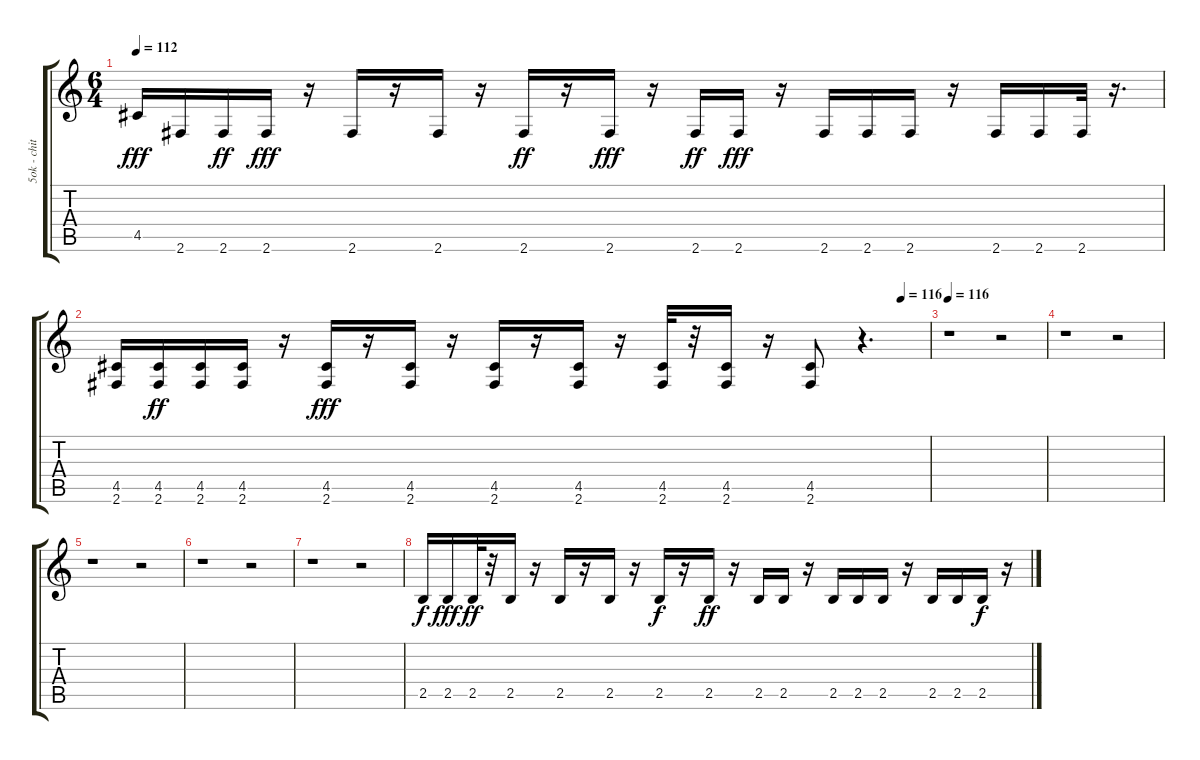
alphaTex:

\track ("5ok - chitarra main" "5ok - chit") {instrument distortionguitar}
\staff {score tabs}
\tuning (E4 B3 G3 D3 A2 E2) {hide}
\ts (6 4)
\tempo 112
\clef g2
\ks c
4.5.16{dy fff} 2.6.16 2.6.16{dy ff} 2.6.16{dy fff} r.16 2.6.16 r.16 2.6.16 r.16 2.6.16{dy ff} r.16 2.6.16{dy fff} r.16 2.6.16{dy ff} 2.6.16{dy fff} r.16 2.6.16 2.6.16 2.6.16 r.16 2.6.16 2.6.16 2.6.32 r.16{d} |
\tempo (116 0.9652777777777778)
(4.5 2.6).16 (4.5 2.6).16{dy ff} (4.5 2.6).16 (4.5 2.6).16 r.16 (4.5 2.6).16{dy fff} r.16 (4.5 2.6).16 r.16 (4.5 2.6).16 r.16 (4.5 2.6).16 r.16 (4.5 2.6).32 r.32 (4.5 2.6).16 r.16 (4.5 2.6).8 r.4{d} |
\tempo 116
r.1 r.2 |
r.1 r.2 |
r.1 r.2 |
r.1 r.2 |
r.1 r.2 |
2.5.16{dy f} 2.5.16{dy fff} 2.5.32{dy ff} r.32 2.5.16 r.16 2.5.16 r.16 2.5.16 r.16 2.5.16{dy f} r.16 2.5.16{dy ff} r.16 2.5.16 2.5.16 r.16 2.5.16 2.5.16 2.5.16 r.16 2.5.16 2.5.16 2.5.16{dy f} r.16
